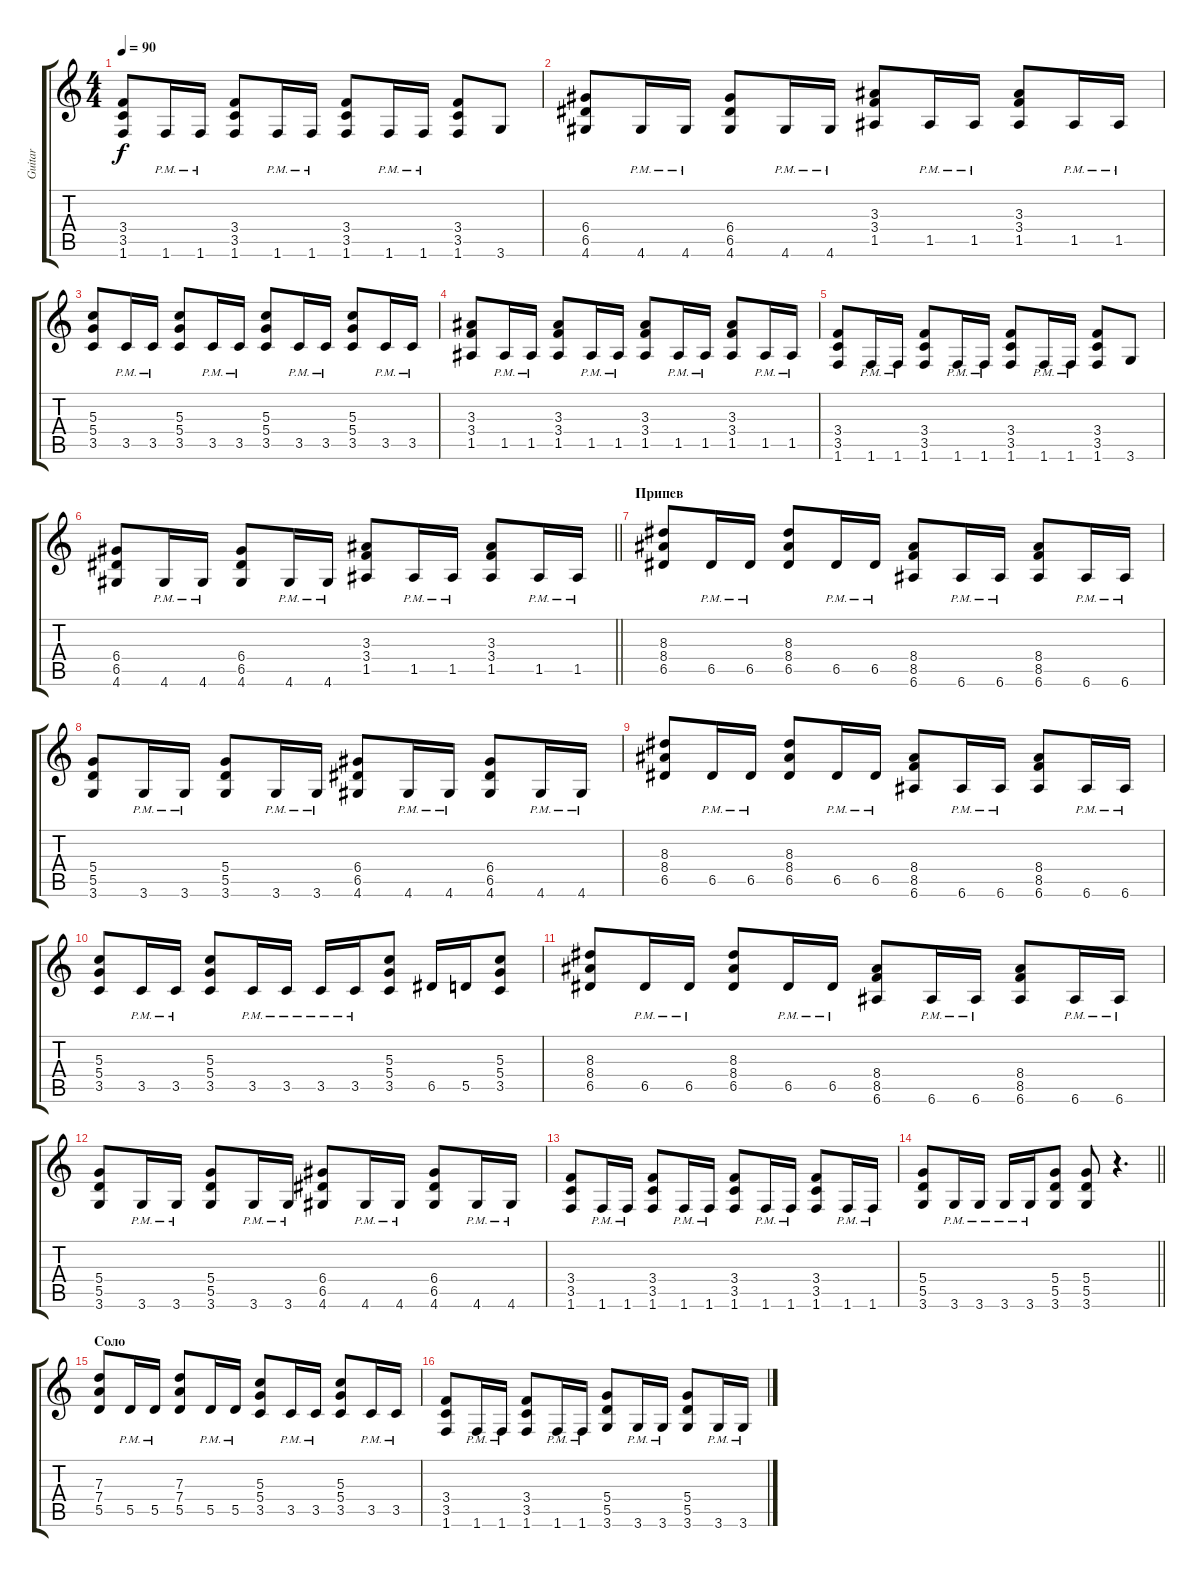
\track ("Guitar" "Guitar") {instrument distortionguitar}
\staff {score tabs}
\tuning (E4 B3 G3 D3 A2 E2) {hide}
\ts (4 4)
\tempo 90
\clef g2
\ks c
(3.4 3.5 1.6).8{dy f} 1.6{pm}.16 1.6{pm}.16 (3.4 3.5 1.6).8 1.6{pm}.16 1.6{pm}.16 (3.4 3.5 1.6).8 1.6{pm}.16 1.6{pm}.16 (3.4 3.5 1.6).8 3.6.8 |
(6.4 6.5 4.6).8 4.6{pm}.16 4.6{pm}.16 (6.4 6.5 4.6).8 4.6{pm}.16 4.6{pm}.16 (3.3 3.4 1.5).8 1.5{pm}.16 1.5{pm}.16 (3.3 3.4 1.5).8 1.5{pm}.16 1.5{pm}.16 |
(5.3 5.4 3.5).8 3.5{pm}.16 3.5{pm}.16 (5.3 5.4 3.5).8 3.5{pm}.16 3.5{pm}.16 (5.3 5.4 3.5).8 3.5{pm}.16 3.5{pm}.16 (5.3 5.4 3.5).8 3.5{pm}.16 3.5{pm}.16 |
(3.3 3.4 1.5).8 1.5{pm}.16 1.5{pm}.16 (3.3 3.4 1.5).8 1.5{pm}.16 1.5{pm}.16 (3.3 3.4 1.5).8 1.5{pm}.16 1.5{pm}.16 (3.3 3.4 1.5).8 1.5{pm}.16 1.5{pm}.16 |
(3.4 3.5 1.6).8 1.6{pm}.16 1.6{pm}.16 (3.4 3.5 1.6).8 1.6{pm}.16 1.6{pm}.16 (3.4 3.5 1.6).8 1.6{pm}.16 1.6{pm}.16 (3.4 3.5 1.6).8 3.6.8 |
\barLineRight lightlight
(6.4 6.5 4.6).8 4.6{pm}.16 4.6{pm}.16 (6.4 6.5 4.6).8 4.6{pm}.16 4.6{pm}.16 (3.3 3.4 1.5).8 1.5{pm}.16 1.5{pm}.16 (3.3 3.4 1.5).8 1.5{pm}.16 1.5{pm}.16 |
\section ("" "Припев")
(8.3 8.4 6.5).8 6.5{pm}.16 6.5{pm}.16 (8.3 8.4 6.5).8 6.5{pm}.16 6.5{pm}.16 (8.4 8.5 6.6).8 6.6{pm}.16 6.6{pm}.16 (8.4 8.5 6.6).8 6.6{pm}.16 6.6{pm}.16 |
(5.4 5.5 3.6).8 3.6{pm}.16 3.6{pm}.16 (5.4 5.5 3.6).8 3.6{pm}.16 3.6{pm}.16 (6.4 6.5 4.6).8 4.6{pm}.16 4.6{pm}.16 (6.4 6.5 4.6).8 4.6{pm}.16 4.6{pm}.16 |
(8.3 8.4 6.5).8 6.5{pm}.16 6.5{pm}.16 (8.3 8.4 6.5).8 6.5{pm}.16 6.5{pm}.16 (8.4 8.5 6.6).8 6.6{pm}.16 6.6{pm}.16 (8.4 8.5 6.6).8 6.6{pm}.16 6.6{pm}.16 |
(5.3 5.4 3.5).8 3.5{pm}.16 3.5{pm}.16 (5.3 5.4 3.5).8 3.5{pm}.16 3.5{pm}.16 3.5{pm}.16 3.5{pm}.16 (5.3 5.4 3.5).8 6.5.16 5.5.16 (5.3 5.4 3.5).8 |
(8.3 8.4 6.5).8 6.5{pm}.16 6.5{pm}.16 (8.3 8.4 6.5).8 6.5{pm}.16 6.5{pm}.16 (8.4 8.5 6.6).8 6.6{pm}.16 6.6{pm}.16 (8.4 8.5 6.6).8 6.6{pm}.16 6.6{pm}.16 |
(5.4 5.5 3.6).8 3.6{pm}.16 3.6{pm}.16 (5.4 5.5 3.6).8 3.6{pm}.16 3.6{pm}.16 (6.4 6.5 4.6).8 4.6{pm}.16 4.6{pm}.16 (6.4 6.5 4.6).8 4.6{pm}.16 4.6{pm}.16 |
(3.4 3.5 1.6).8 1.6{pm}.16 1.6{pm}.16 (3.4 3.5 1.6).8 1.6{pm}.16 1.6{pm}.16 (3.4 3.5 1.6).8 1.6{pm}.16 1.6{pm}.16 (3.4 3.5 1.6).8 1.6{pm}.16 1.6{pm}.16 |
\barLineRight lightlight
(5.4 5.5 3.6).8 3.6{pm}.16 3.6{pm}.16 3.6{pm}.16 3.6{pm}.16 (5.4 5.5 3.6).8 (5.4 5.5 3.6).8 r.4{d} |
\section ("" "Соло")
(7.3 7.4 5.5).8 5.5{pm}.16 5.5{pm}.16 (7.3 7.4 5.5).8 5.5{pm}.16 5.5{pm}.16 (5.3 5.4 3.5).8 3.5{pm}.16 3.5{pm}.16 (5.3 5.4 3.5).8 3.5{pm}.16 3.5{pm}.16 |
(3.4 3.5 1.6).8 1.6{pm}.16 1.6{pm}.16 (3.4 3.5 1.6).8 1.6{pm}.16 1.6{pm}.16 (5.4 5.5 3.6).8 3.6{pm}.16 3.6{pm}.16 (5.4 5.5 3.6).8 3.6{pm}.16 3.6{pm}.16
